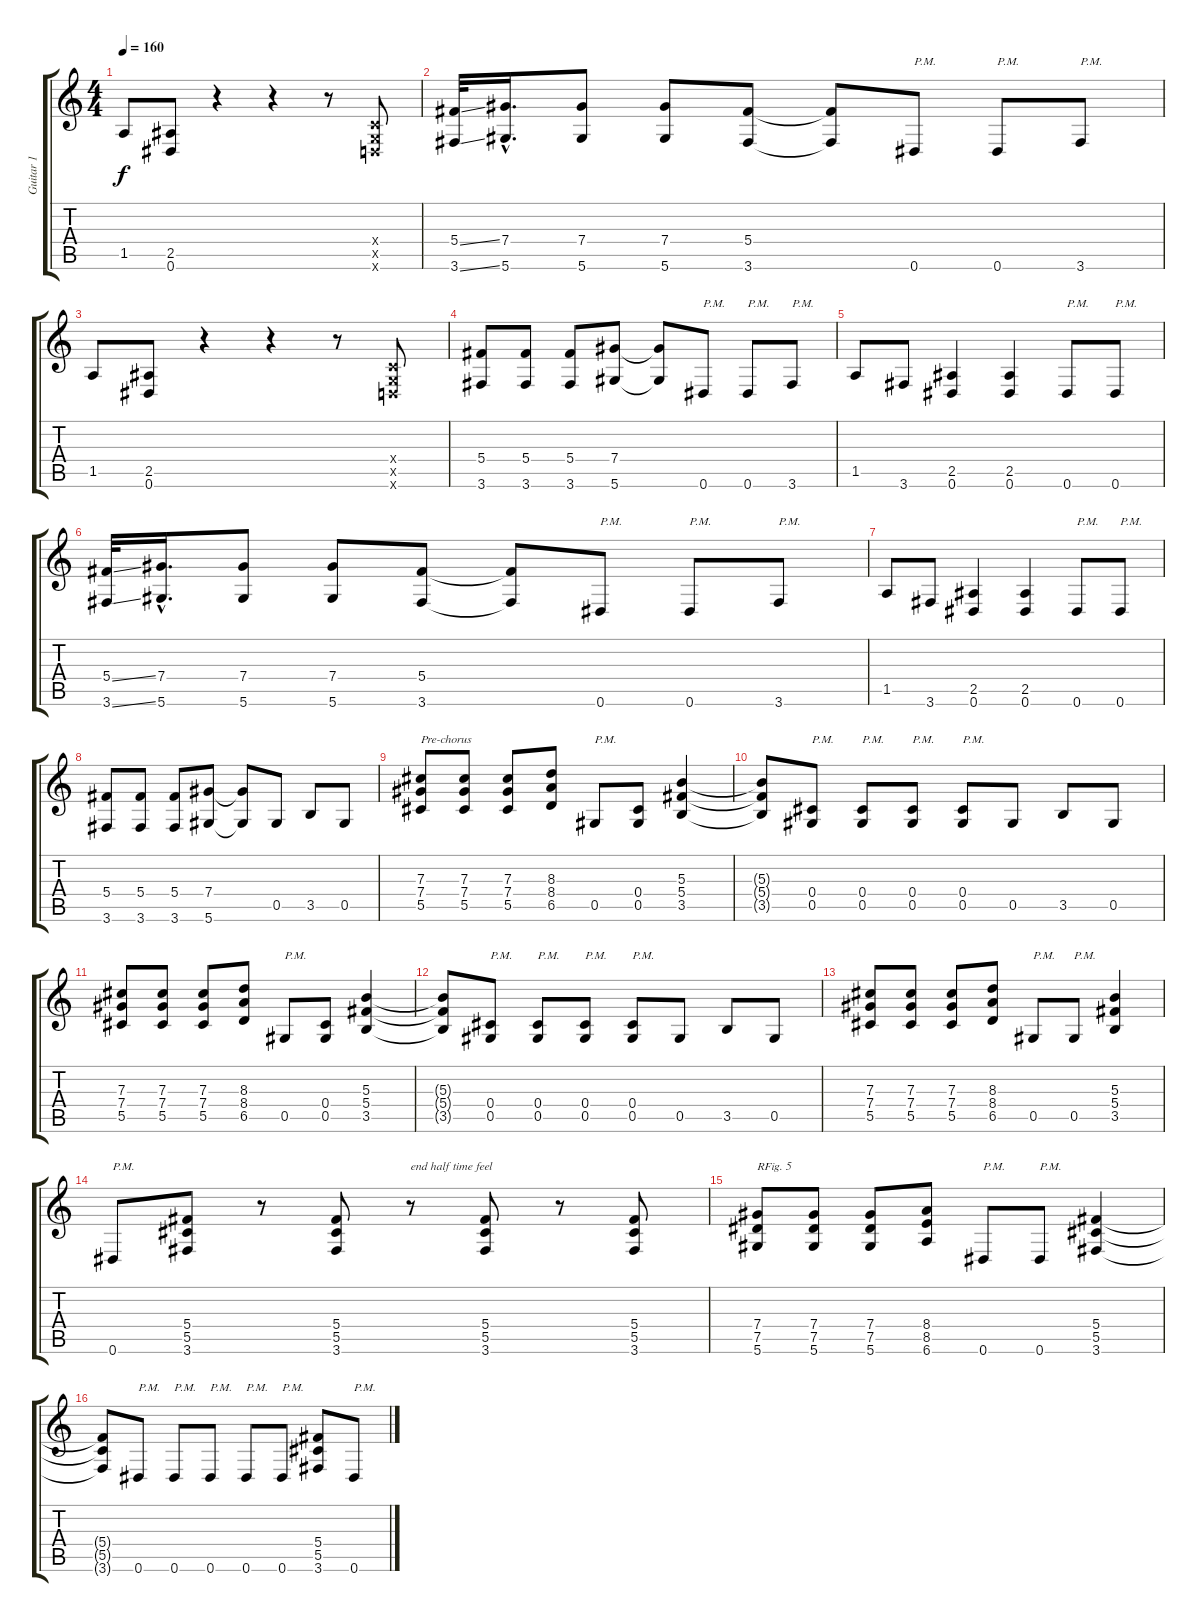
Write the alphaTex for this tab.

\track ("Guitar 1" "Guitar 1") {instrument distortionguitar}
\staff {score tabs}
\tuning (Eb4 Bb3 Gb3 Db3 Ab2 Eb2) {hide}
\ts (4 4)
\tempo 160
\clef g2
\ks c
1.5.8{dy f} (2.5 0.6).8 r.4 r.4 r.8 (-1.4{x} -1.5{x} -1.6{x}).8 |
(5.4{ss} 3.6{ss}).32 (7.4{hac} 5.6{hac}).16{d} (7.4 5.6).8 (7.4 5.6).8 (5.4 3.6).8 (5.4{t} 3.6{t}).8 0.6.8{txt "P.M."} 0.6.8{txt "P.M."} 3.6.8{txt "P.M."} |
1.5.8 (2.5 0.6).8 r.4 r.4 r.8 (-1.4{x} -1.5{x} -1.6{x}).8 |
(5.4 3.6).8 (5.4 3.6).8 (5.4 3.6).8 (7.4 5.6).8 (7.4{t} 5.6{t}).8 0.6.8{txt "P.M."} 0.6.8{txt "P.M."} 3.6.8{txt "P.M."} |
1.5.8 3.6.8 (2.5 0.6).4 (2.5 0.6).4 0.6.8{txt "P.M."} 0.6.8{txt "P.M."} |
(5.4{ss} 3.6{ss}).32 (7.4{hac} 5.6{hac}).16{d} (7.4 5.6).8 (7.4 5.6).8 (5.4 3.6).8 (5.4{t} 3.6{t}).8 0.6.8{txt "P.M."} 0.6.8{txt "P.M."} 3.6.8{txt "P.M."} |
1.5.8 3.6.8 (2.5 0.6).4 (2.5 0.6).4 0.6.8{txt "P.M."} 0.6.8{txt "P.M."} |
(5.4 3.6).8 (5.4 3.6).8 (5.4 3.6).8 (7.4 5.6).8 (7.4{t} 5.6{t}).8 0.5.8 3.5.8 0.5.8 |
(7.3 7.4 5.5).8{txt "Pre-chorus"} (7.3 7.4 5.5).8 (7.3 7.4 5.5).8 (8.3 8.4 6.5).8 0.5.8{txt "P.M."} (0.4 0.5).8 (5.3 5.4 3.5).4 |
(5.3{t} 5.4{t} 3.5{t}).8 (0.4 0.5).8{txt "P.M."} (0.4 0.5).8{txt "P.M."} (0.4 0.5).8{txt "P.M."} (0.4 0.5).8{txt "P.M."} 0.5.8 3.5.8 0.5.8 |
(7.3 7.4 5.5).8 (7.3 7.4 5.5).8 (7.3 7.4 5.5).8 (8.3 8.4 6.5).8 0.5.8{txt "P.M."} (0.4 0.5).8 (5.3 5.4 3.5).4 |
(5.3{t} 5.4{t} 3.5{t}).8 (0.4 0.5).8{txt "P.M."} (0.4 0.5).8{txt "P.M."} (0.4 0.5).8{txt "P.M."} (0.4 0.5).8{txt "P.M."} 0.5.8 3.5.8 0.5.8 |
(7.3 7.4 5.5).8 (7.3 7.4 5.5).8 (7.3 7.4 5.5).8 (8.3 8.4 6.5).8 0.5.8{txt "P.M."} 0.5.8{txt "P.M."} (5.3 5.4 3.5).4 |
0.6.8{txt "P.M."} (5.4 5.5 3.6).8 r.8 (5.4 5.5 3.6).8 r.8{txt "end half time feel"} (5.4 5.5 3.6).8 r.8 (5.4 5.5 3.6).8 |
(7.4 7.5 5.6).8{txt "RFig. 5"} (7.4 7.5 5.6).8 (7.4 7.5 5.6).8 (8.4 8.5 6.6).8 0.6.8{txt "P.M."} 0.6.8{txt "P.M."} (5.4 5.5 3.6).4 |
(5.4{t} 5.5{t} 3.6{t}).8 0.6.8{txt "P.M."} 0.6.8{txt "P.M."} 0.6.8{txt "P.M."} 0.6.8{txt "P.M."} 0.6.8{txt "P.M."} (5.4 5.5 3.6).8 0.6.8{txt "P.M."}
